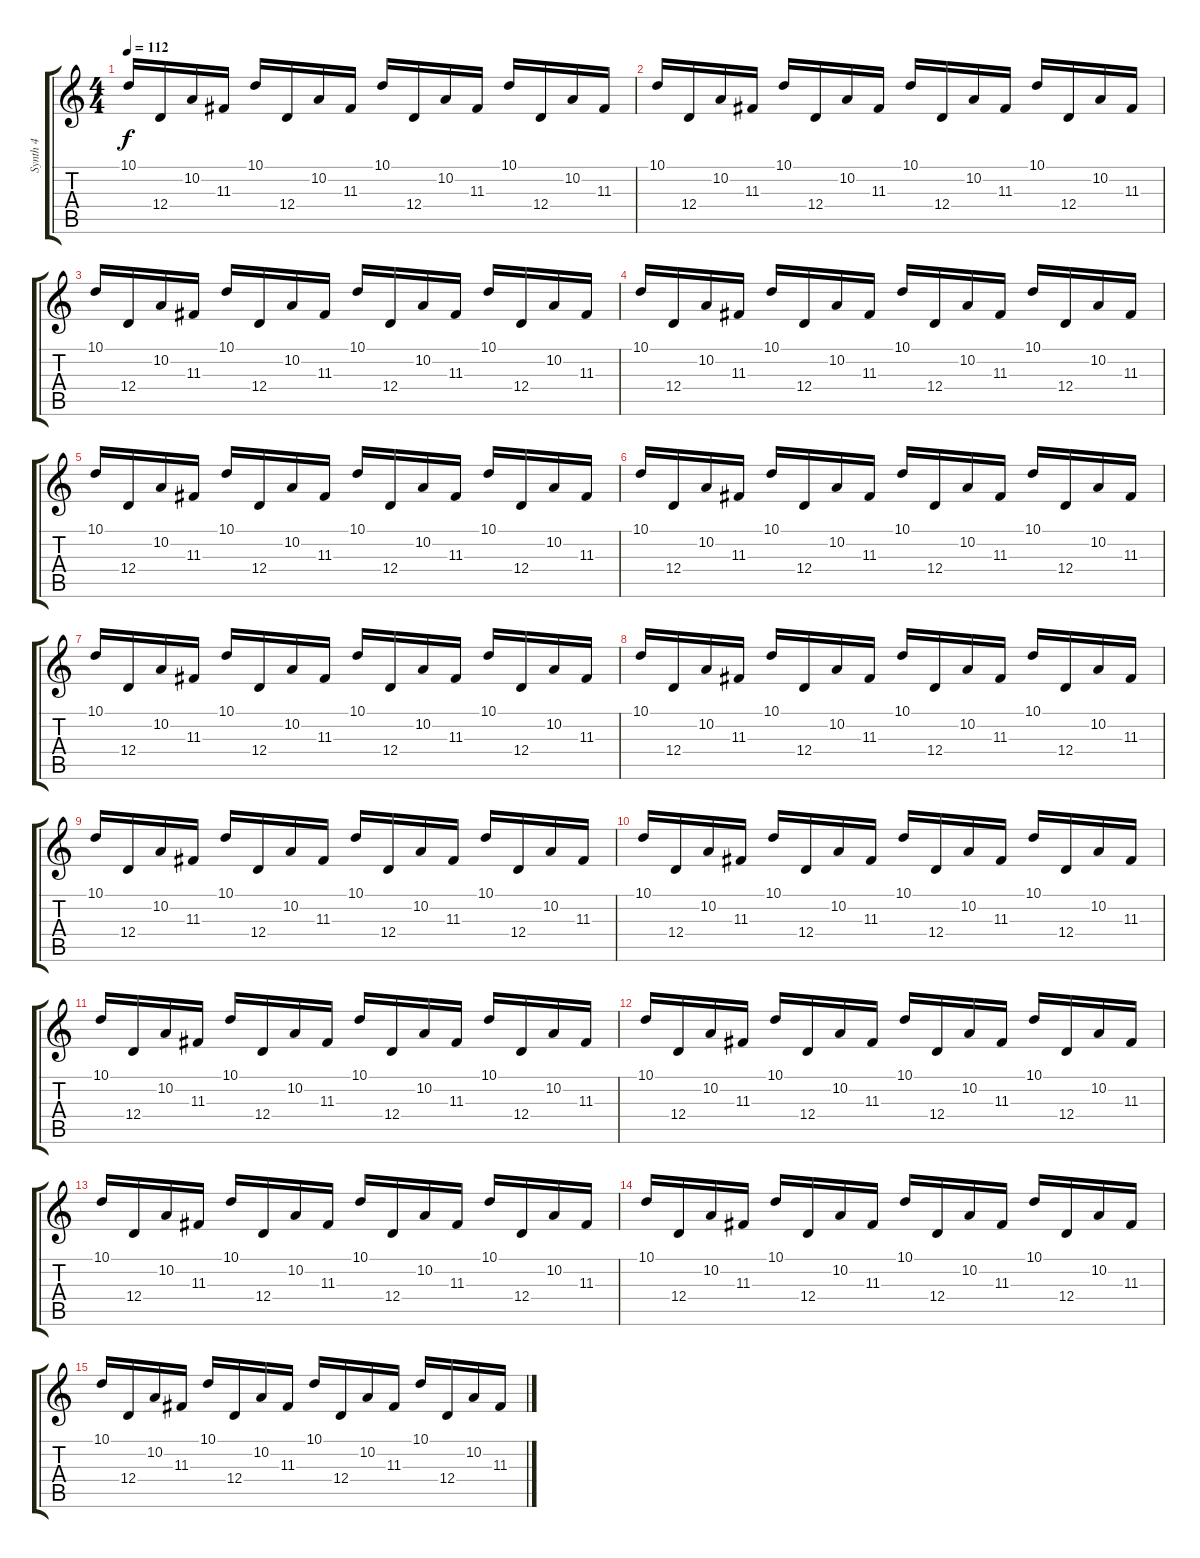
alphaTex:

\track ("Synth 4" "Synth 4") {instrument lead3calliope}
\staff {score tabs}
\tuning (E4 B3 G3 D3 A2 E2) {hide}
\ts (4 4)
\tempo 112
\clef g2
\ks c
10.1.16{dy f} 12.4.16 10.2.16 11.3.16 10.1.16 12.4.16 10.2.16 11.3.16 10.1.16 12.4.16 10.2.16 11.3.16 10.1.16 12.4.16 10.2.16 11.3.16 |
10.1.16 12.4.16 10.2.16 11.3.16 10.1.16 12.4.16 10.2.16 11.3.16 10.1.16 12.4.16 10.2.16 11.3.16 10.1.16 12.4.16 10.2.16 11.3.16 |
10.1.16 12.4.16 10.2.16 11.3.16 10.1.16 12.4.16 10.2.16 11.3.16 10.1.16 12.4.16 10.2.16 11.3.16 10.1.16 12.4.16 10.2.16 11.3.16 |
10.1.16 12.4.16 10.2.16 11.3.16 10.1.16 12.4.16 10.2.16 11.3.16 10.1.16 12.4.16 10.2.16 11.3.16 10.1.16 12.4.16 10.2.16 11.3.16 |
10.1.16 12.4.16 10.2.16 11.3.16 10.1.16 12.4.16 10.2.16 11.3.16 10.1.16 12.4.16 10.2.16 11.3.16 10.1.16 12.4.16 10.2.16 11.3.16 |
10.1.16 12.4.16 10.2.16 11.3.16 10.1.16 12.4.16 10.2.16 11.3.16 10.1.16 12.4.16 10.2.16 11.3.16 10.1.16 12.4.16 10.2.16 11.3.16 |
10.1.16 12.4.16 10.2.16 11.3.16 10.1.16 12.4.16 10.2.16 11.3.16 10.1.16 12.4.16 10.2.16 11.3.16 10.1.16 12.4.16 10.2.16 11.3.16 |
10.1.16 12.4.16 10.2.16 11.3.16 10.1.16 12.4.16 10.2.16 11.3.16 10.1.16 12.4.16 10.2.16 11.3.16 10.1.16 12.4.16 10.2.16 11.3.16 |
10.1.16 12.4.16 10.2.16 11.3.16 10.1.16 12.4.16 10.2.16 11.3.16 10.1.16 12.4.16 10.2.16 11.3.16 10.1.16 12.4.16 10.2.16 11.3.16 |
10.1.16 12.4.16 10.2.16 11.3.16 10.1.16 12.4.16 10.2.16 11.3.16 10.1.16 12.4.16 10.2.16 11.3.16 10.1.16 12.4.16 10.2.16 11.3.16 |
10.1.16 12.4.16 10.2.16 11.3.16 10.1.16 12.4.16 10.2.16 11.3.16 10.1.16 12.4.16 10.2.16 11.3.16 10.1.16 12.4.16 10.2.16 11.3.16 |
10.1.16 12.4.16 10.2.16 11.3.16 10.1.16 12.4.16 10.2.16 11.3.16 10.1.16 12.4.16 10.2.16 11.3.16 10.1.16 12.4.16 10.2.16 11.3.16 |
10.1.16 12.4.16 10.2.16 11.3.16 10.1.16 12.4.16 10.2.16 11.3.16 10.1.16 12.4.16 10.2.16 11.3.16 10.1.16 12.4.16 10.2.16 11.3.16 |
10.1.16 12.4.16 10.2.16 11.3.16 10.1.16 12.4.16 10.2.16 11.3.16 10.1.16 12.4.16 10.2.16 11.3.16 10.1.16 12.4.16 10.2.16 11.3.16 |
10.1.16 12.4.16 10.2.16 11.3.16 10.1.16 12.4.16 10.2.16 11.3.16 10.1.16 12.4.16 10.2.16 11.3.16 10.1.16 12.4.16 10.2.16 11.3.16
